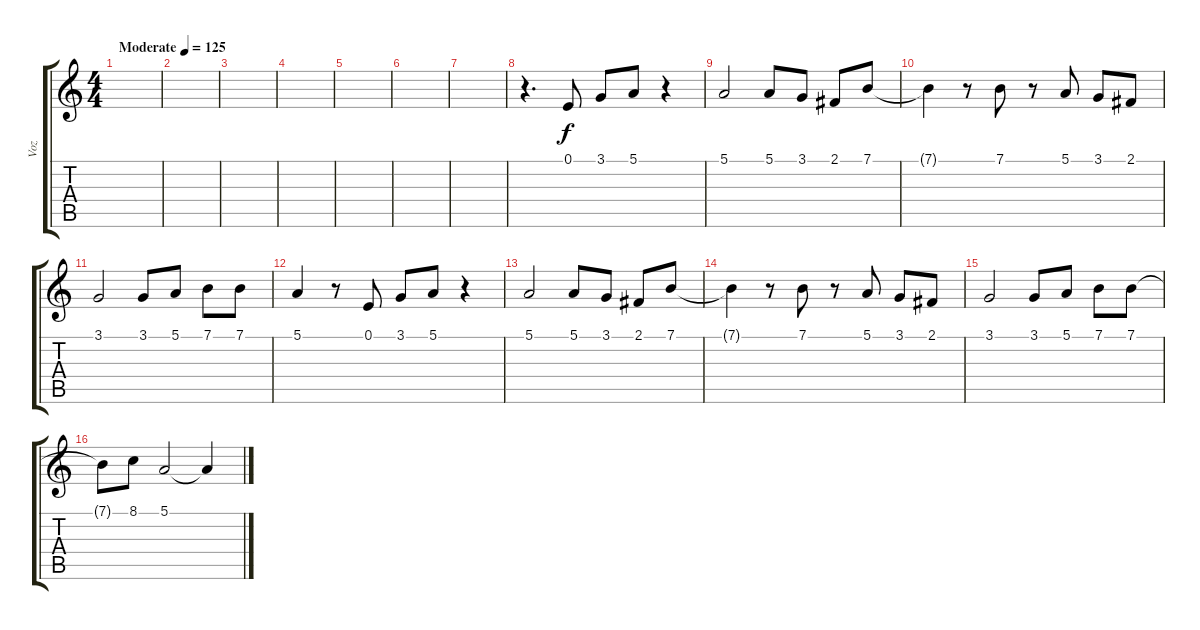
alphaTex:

\track ("Voz" "Voz") {instrument lead6voice}
\staff {score tabs}
\tuning (E4 B3 G3 D3 A2 E2) {hide}
\ts (4 4)
\tempo (125 "Moderate")
\clef g2
\ks c
|
|
|
|
|
|
|
r.4{d} 0.1.8 3.1.8 5.1.8 r.4 |
5.1.2 5.1.8 3.1.8 2.1.8 7.1.8 |
7.1{t}.4 r.8 7.1.8 r.8 5.1.8 3.1.8 2.1.8 |
3.1.2 3.1.8 5.1.8 7.1.8 7.1.8 |
5.1.4 r.8 0.1.8 3.1.8 5.1.8 r.4 |
5.1.2 5.1.8 3.1.8 2.1.8 7.1.8 |
7.1{t}.4 r.8 7.1.8 r.8 5.1.8 3.1.8 2.1.8 |
3.1.2 3.1.8 5.1.8 7.1.8 7.1.8 |
7.1{t}.8 8.1.8 5.1.2 5.1{t}.4
